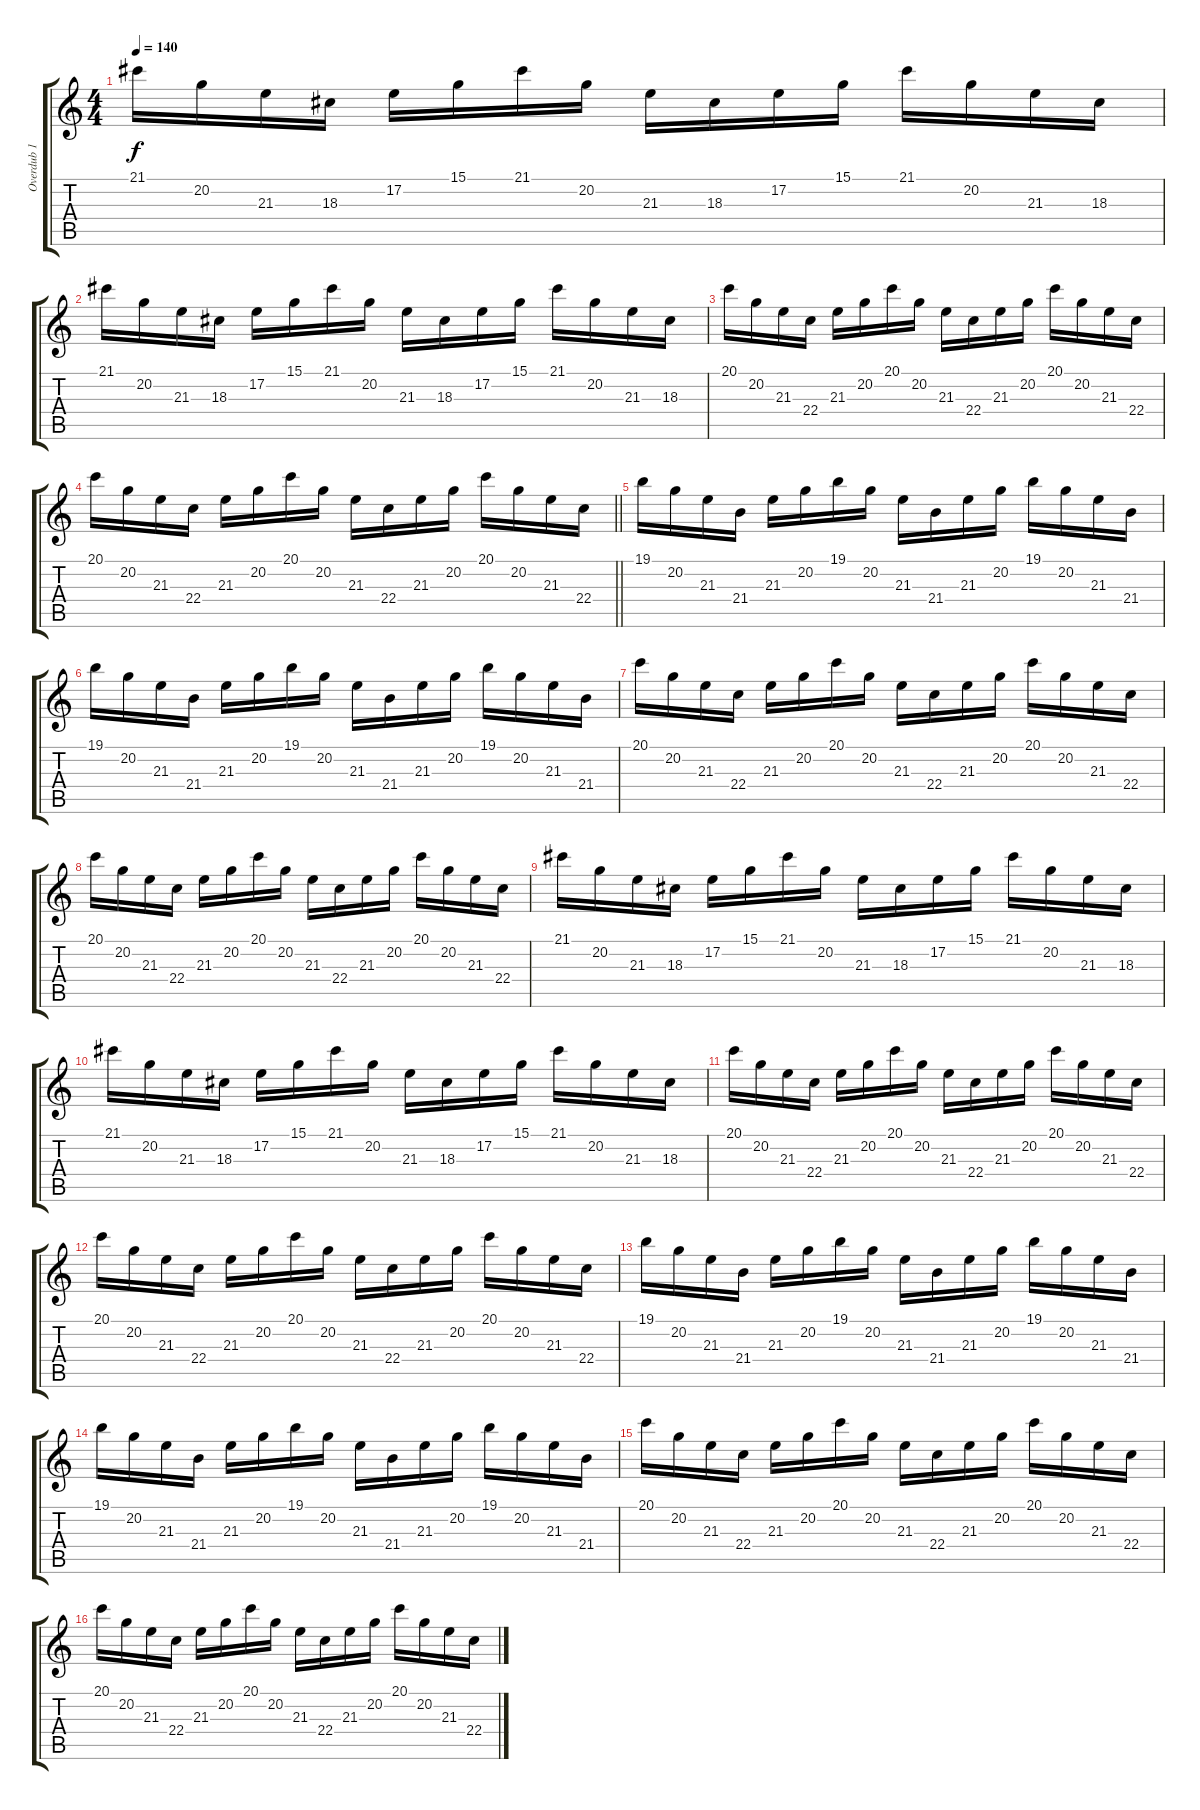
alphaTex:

\track ("Overdub 1" "Overdub 1") {instrument stringensemble1}
\staff {score tabs}
\tuning (E4 B3 G3 D3 A2 E2) {hide}
\ts (4 4)
\tempo 140
\clef g2
\ks c
21.1.16{dy f} 20.2.16 21.3.16 18.3.16 17.2.16 15.1.16 21.1.16 20.2.16 21.3.16 18.3.16 17.2.16 15.1.16 21.1.16 20.2.16 21.3.16 18.3.16 |
21.1.16 20.2.16 21.3.16 18.3.16 17.2.16 15.1.16 21.1.16 20.2.16 21.3.16 18.3.16 17.2.16 15.1.16 21.1.16 20.2.16 21.3.16 18.3.16 |
20.1.16 20.2.16 21.3.16 22.4.16 21.3.16 20.2.16 20.1.16 20.2.16 21.3.16 22.4.16 21.3.16 20.2.16 20.1.16 20.2.16 21.3.16 22.4.16 |
\barLineRight lightlight
20.1.16 20.2.16 21.3.16 22.4.16 21.3.16 20.2.16 20.1.16 20.2.16 21.3.16 22.4.16 21.3.16 20.2.16 20.1.16 20.2.16 21.3.16 22.4.16 |
\section ("" "")
19.1.16{volume 13} 20.2.16 21.3.16 21.4.16 21.3.16 20.2.16 19.1.16 20.2.16 21.3.16 21.4.16 21.3.16 20.2.16 19.1.16 20.2.16 21.3.16 21.4.16 |
19.1.16 20.2.16 21.3.16 21.4.16 21.3.16 20.2.16 19.1.16 20.2.16 21.3.16 21.4.16 21.3.16 20.2.16 19.1.16 20.2.16 21.3.16 21.4.16 |
20.1.16 20.2.16 21.3.16 22.4.16 21.3.16 20.2.16 20.1.16 20.2.16 21.3.16 22.4.16 21.3.16 20.2.16 20.1.16 20.2.16 21.3.16 22.4.16 |
20.1.16 20.2.16 21.3.16 22.4.16 21.3.16 20.2.16 20.1.16 20.2.16 21.3.16 22.4.16 21.3.16 20.2.16 20.1.16 20.2.16 21.3.16 22.4.16 |
21.1.16 20.2.16 21.3.16 18.3.16 17.2.16 15.1.16 21.1.16 20.2.16 21.3.16 18.3.16 17.2.16 15.1.16 21.1.16 20.2.16 21.3.16 18.3.16 |
21.1.16 20.2.16 21.3.16 18.3.16 17.2.16 15.1.16 21.1.16 20.2.16 21.3.16 18.3.16 17.2.16 15.1.16 21.1.16 20.2.16 21.3.16 18.3.16 |
20.1.16 20.2.16 21.3.16 22.4.16 21.3.16 20.2.16 20.1.16 20.2.16 21.3.16 22.4.16 21.3.16 20.2.16 20.1.16 20.2.16 21.3.16 22.4.16 |
20.1.16 20.2.16 21.3.16 22.4.16 21.3.16 20.2.16 20.1.16 20.2.16 21.3.16 22.4.16 21.3.16 20.2.16 20.1.16 20.2.16 21.3.16 22.4.16 |
19.1.16 20.2.16 21.3.16 21.4.16 21.3.16 20.2.16 19.1.16 20.2.16 21.3.16 21.4.16 21.3.16 20.2.16 19.1.16 20.2.16 21.3.16 21.4.16 |
19.1.16 20.2.16 21.3.16 21.4.16 21.3.16 20.2.16 19.1.16 20.2.16 21.3.16 21.4.16 21.3.16 20.2.16 19.1.16 20.2.16 21.3.16 21.4.16 |
20.1.16 20.2.16 21.3.16 22.4.16 21.3.16 20.2.16 20.1.16 20.2.16 21.3.16 22.4.16 21.3.16 20.2.16 20.1.16 20.2.16 21.3.16 22.4.16 |
20.1.16 20.2.16 21.3.16 22.4.16 21.3.16 20.2.16 20.1.16 20.2.16 21.3.16 22.4.16 21.3.16 20.2.16 20.1.16 20.2.16 21.3.16 22.4.16
